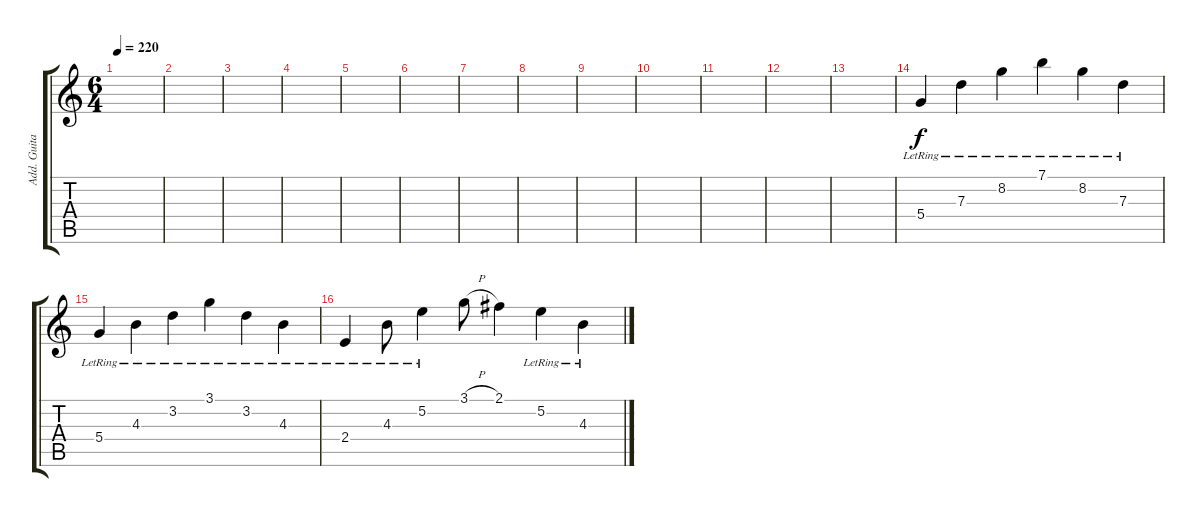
\track ("Add. Guitars" "Add. Guita") {instrument acousticguitarsteel}
\staff {score tabs}
\tuning (E4 B3 G3 D3 A2 E2) {hide}
\ts (6 4)
\tempo 220
\clef g2
\ks c
|
|
|
|
|
|
|
|
|
|
|
|
|
5.4{lr}.4 7.3{lr}.4 8.2{lr}.4 7.1{lr}.4 8.2{lr}.4 7.3{lr}.4 |
5.4{lr}.4 4.3{lr}.4 3.2{lr}.4 3.1{lr}.4 3.2{lr}.4 4.3{lr}.4 |
2.4{lr}.4 4.3{lr}.8 5.2{lr}.4 3.1{h}.8 2.1.4 5.2{lr}.4 4.3{lr}.4
